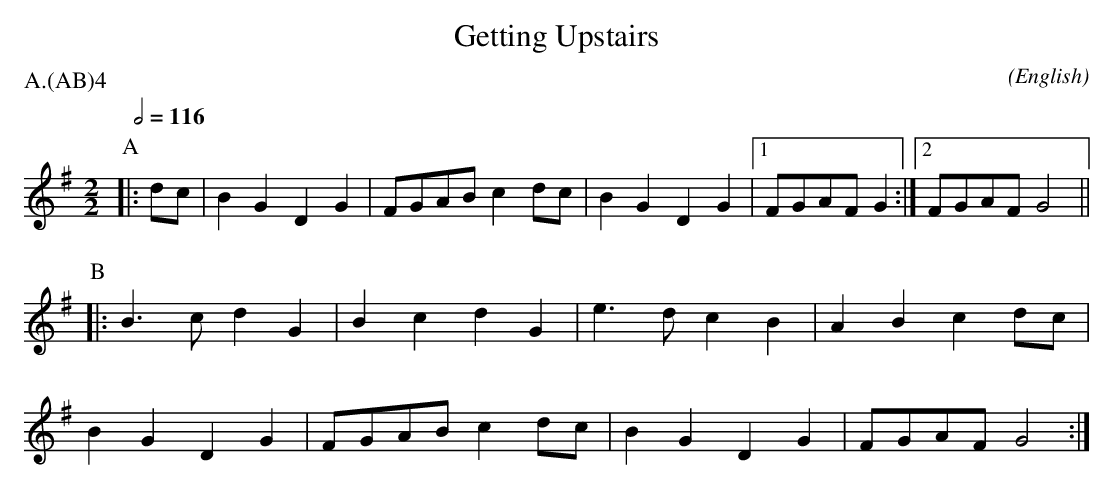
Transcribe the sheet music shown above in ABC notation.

X:1
T:Getting Upstairs
M:2/2
C:
O:English
P:A.(AB)4
L:1/8
K:G
Q:1/2=116
P:A
 |: dc | B2 G2 D2 G2 | FGAB c2 dc | B2 G2 D2 G2 |1 FGAF G2 :|2 FGAF G4 ||
P:B
 |: B3 c d2 G2 | B2 c2 d2 G2 | e3 d c2 B2 | A2 B2 c2 dc |
 B2 G2 D2 G2 | FGAB c2 dc | B2 G2 D2 G2 | FGAF G4 :|
